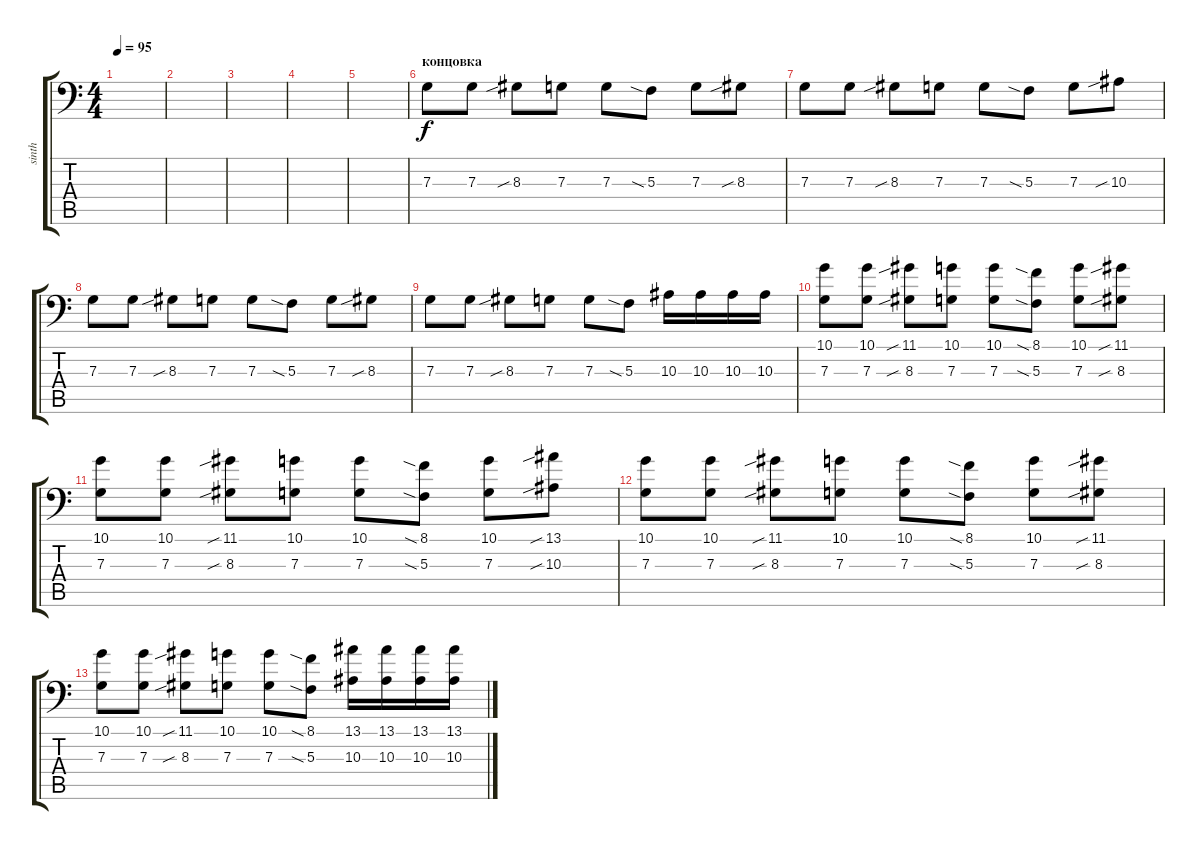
\track ("sinth" "sinth") {instrument lead2sawtooth}
\staff {score tabs}
\tuning (A3 E3 C3 G2 D2 A1) {hide}
\ts (4 4)
\tempo 95
\clef f4
\ks c
|
|
|
|
|
\section ("" "концовка")
7.3.8{volume 13} 7.3.8 8.3{sib}.8 7.3.8 7.3.8 5.3{sia}.8 7.3.8 8.3{sib}.8 |
7.3.8 7.3.8 8.3{sib}.8 7.3.8 7.3.8 5.3{sia}.8 7.3.8 10.3{sib}.8 |
7.3.8 7.3.8 8.3{sib}.8 7.3.8 7.3.8 5.3{sia}.8 7.3.8 8.3{sib}.8 |
7.3.8 7.3.8 8.3{sib}.8 7.3.8 7.3.8 5.3{sia}.8 10.3.16 10.3.16 10.3.16 10.3.16 |
(10.1 7.3).8 (10.1 7.3).8 (11.1{sib} 8.3{sib}).8 (10.1 7.3).8 (10.1 7.3).8 (8.1{sia} 5.3{sia}).8 (10.1 7.3).8 (11.1{sib} 8.3{sib}).8 |
(10.1 7.3).8 (10.1 7.3).8 (11.1{sib} 8.3{sib}).8 (10.1 7.3).8 (10.1 7.3).8 (8.1{sia} 5.3{sia}).8 (10.1 7.3).8 (13.1{sib} 10.3{sib}).8 |
(10.1 7.3).8 (10.1 7.3).8 (11.1{sib} 8.3{sib}).8 (10.1 7.3).8 (10.1 7.3).8 (8.1{sia} 5.3{sia}).8 (10.1 7.3).8 (11.1{sib} 8.3{sib}).8 |
(10.1 7.3).8 (10.1 7.3).8 (11.1{sib} 8.3{sib}).8 (10.1 7.3).8 (10.1 7.3).8 (8.1{sia} 5.3{sia}).8 (13.1 10.3).16 (13.1 10.3).16 (13.1 10.3).16 (13.1 10.3).16
